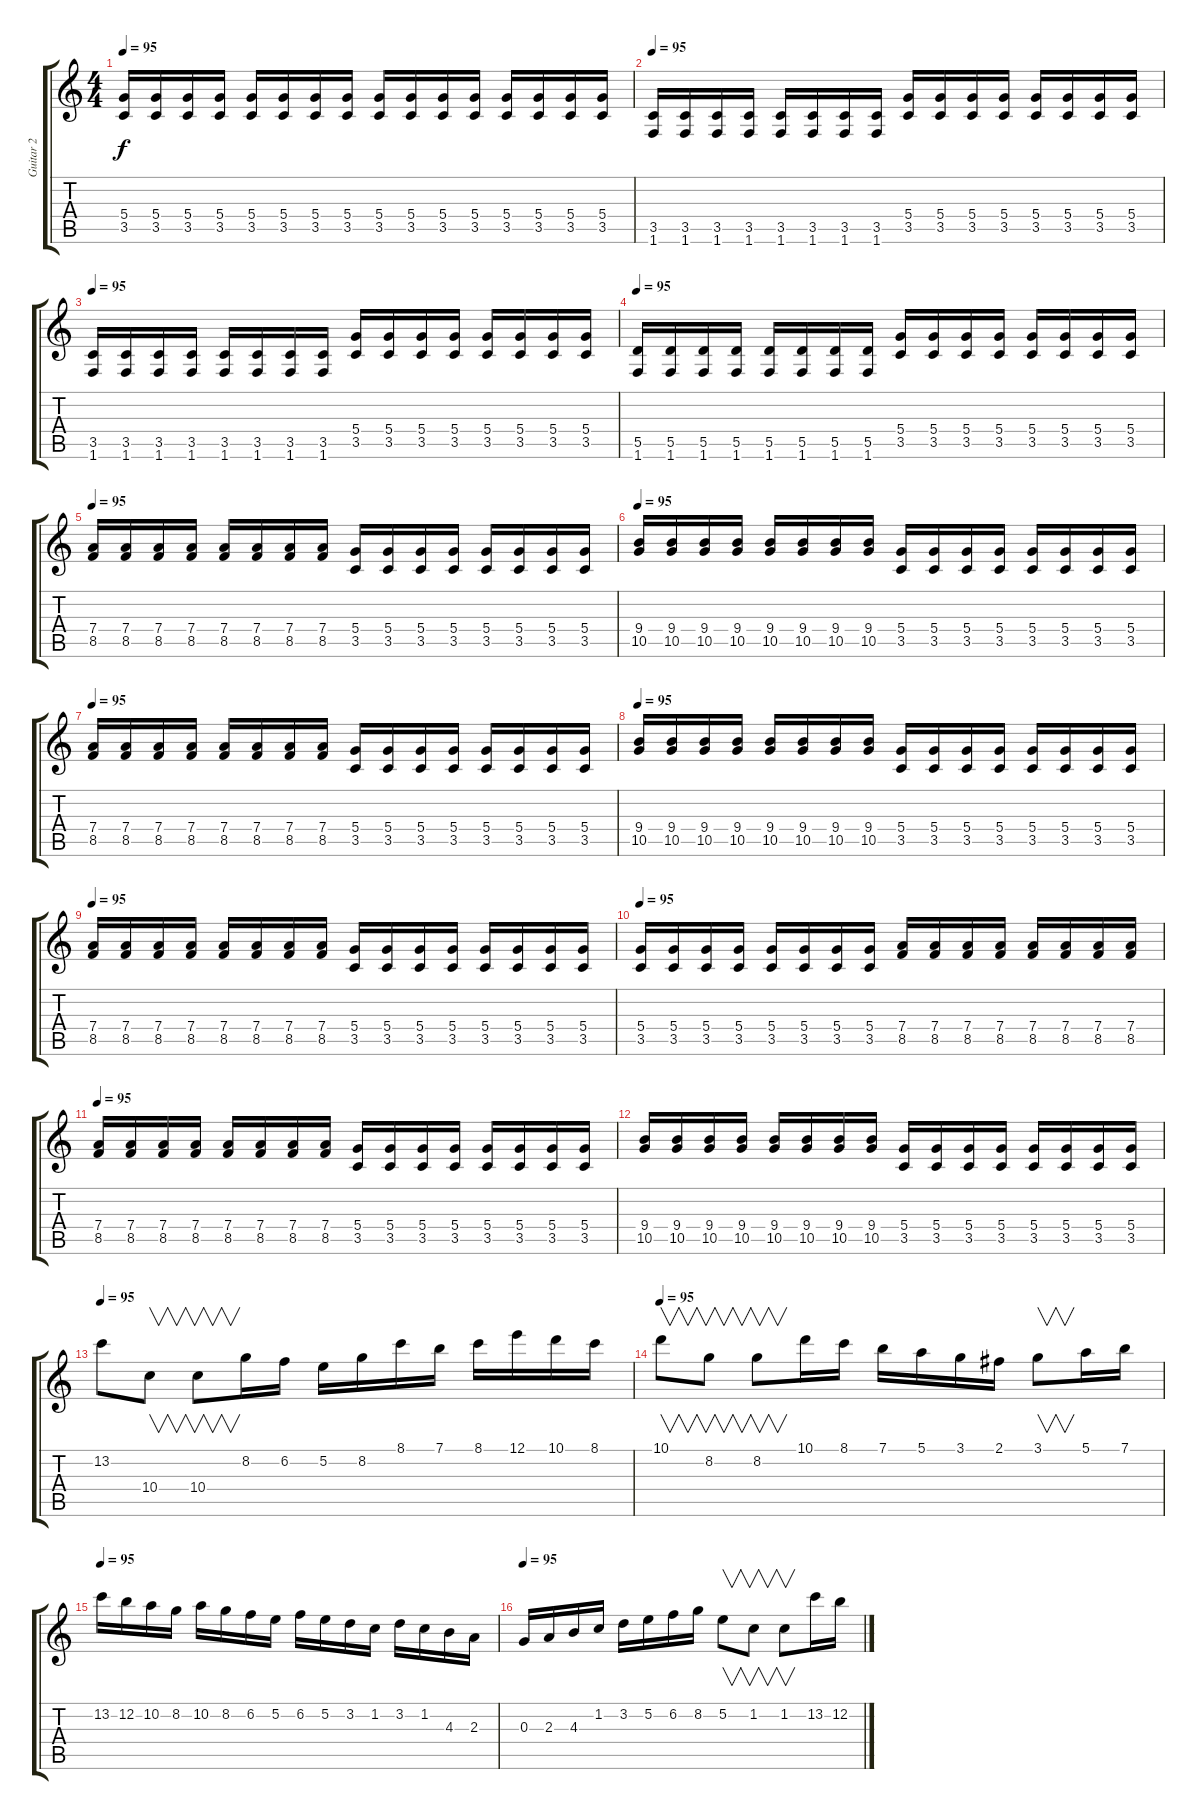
\track ("Guitar 2" "Guitar 2") {instrument distortionguitar}
\staff {score tabs}
\tuning (E4 B3 G3 D3 A2 E2) {hide}
\ts (4 4)
\tempo 95
\clef g2
\ks c
(5.4 3.5).16{dy f} (5.4 3.5).16 (5.4 3.5).16 (5.4 3.5).16 (5.4 3.5).16 (5.4 3.5).16 (5.4 3.5).16 (5.4 3.5).16 (5.4 3.5).16 (5.4 3.5).16 (5.4 3.5).16 (5.4 3.5).16 (5.4 3.5).16 (5.4 3.5).16 (5.4 3.5).16 (5.4 3.5).16 |
\tempo 95
(3.5 1.6).16 (3.5 1.6).16 (3.5 1.6).16 (3.5 1.6).16 (3.5 1.6).16 (3.5 1.6).16 (3.5 1.6).16 (3.5 1.6).16 (5.4 3.5).16 (5.4 3.5).16 (5.4 3.5).16 (5.4 3.5).16 (5.4 3.5).16 (5.4 3.5).16 (5.4 3.5).16 (5.4 3.5).16 |
\tempo 95
(3.5 1.6).16 (3.5 1.6).16 (3.5 1.6).16 (3.5 1.6).16 (3.5 1.6).16 (3.5 1.6).16 (3.5 1.6).16 (3.5 1.6).16 (5.4 3.5).16 (5.4 3.5).16 (5.4 3.5).16 (5.4 3.5).16 (5.4 3.5).16 (5.4 3.5).16 (5.4 3.5).16 (5.4 3.5).16 |
\tempo 95
(5.5 1.6).16 (5.5 1.6).16 (5.5 1.6).16 (5.5 1.6).16 (5.5 1.6).16 (5.5 1.6).16 (5.5 1.6).16 (5.5 1.6).16 (5.4 3.5).16 (5.4 3.5).16 (5.4 3.5).16 (5.4 3.5).16 (5.4 3.5).16 (5.4 3.5).16 (5.4 3.5).16 (5.4 3.5).16 |
\tempo 95
(7.4 8.5).16 (7.4 8.5).16 (7.4 8.5).16 (7.4 8.5).16 (7.4 8.5).16 (7.4 8.5).16 (7.4 8.5).16 (7.4 8.5).16 (5.4 3.5).16 (5.4 3.5).16 (5.4 3.5).16 (5.4 3.5).16 (5.4 3.5).16 (5.4 3.5).16 (5.4 3.5).16 (5.4 3.5).16 |
\tempo 95
(9.4 10.5).16 (9.4 10.5).16 (9.4 10.5).16 (9.4 10.5).16 (9.4 10.5).16 (9.4 10.5).16 (9.4 10.5).16 (9.4 10.5).16 (5.4 3.5).16 (5.4 3.5).16 (5.4 3.5).16 (5.4 3.5).16 (5.4 3.5).16 (5.4 3.5).16 (5.4 3.5).16 (5.4 3.5).16 |
\tempo 95
(7.4 8.5).16 (7.4 8.5).16 (7.4 8.5).16 (7.4 8.5).16 (7.4 8.5).16 (7.4 8.5).16 (7.4 8.5).16 (7.4 8.5).16 (5.4 3.5).16 (5.4 3.5).16 (5.4 3.5).16 (5.4 3.5).16 (5.4 3.5).16 (5.4 3.5).16 (5.4 3.5).16 (5.4 3.5).16 |
\tempo 95
(9.4 10.5).16 (9.4 10.5).16 (9.4 10.5).16 (9.4 10.5).16 (9.4 10.5).16 (9.4 10.5).16 (9.4 10.5).16 (9.4 10.5).16 (5.4 3.5).16 (5.4 3.5).16 (5.4 3.5).16 (5.4 3.5).16 (5.4 3.5).16 (5.4 3.5).16 (5.4 3.5).16 (5.4 3.5).16 |
\tempo 95
(7.4 8.5).16 (7.4 8.5).16 (7.4 8.5).16 (7.4 8.5).16 (7.4 8.5).16 (7.4 8.5).16 (7.4 8.5).16 (7.4 8.5).16 (5.4 3.5).16 (5.4 3.5).16 (5.4 3.5).16 (5.4 3.5).16 (5.4 3.5).16 (5.4 3.5).16 (5.4 3.5).16 (5.4 3.5).16 |
\tempo 95
(5.4 3.5).16 (5.4 3.5).16 (5.4 3.5).16 (5.4 3.5).16 (5.4 3.5).16 (5.4 3.5).16 (5.4 3.5).16 (5.4 3.5).16 (7.4 8.5).16 (7.4 8.5).16 (7.4 8.5).16 (7.4 8.5).16 (7.4 8.5).16 (7.4 8.5).16 (7.4 8.5).16 (7.4 8.5).16 |
\tempo 95
(7.4 8.5).16 (7.4 8.5).16 (7.4 8.5).16 (7.4 8.5).16 (7.4 8.5).16 (7.4 8.5).16 (7.4 8.5).16 (7.4 8.5).16 (5.4 3.5).16 (5.4 3.5).16 (5.4 3.5).16 (5.4 3.5).16 (5.4 3.5).16 (5.4 3.5).16 (5.4 3.5).16 (5.4 3.5).16 |
(9.4 10.5).16 (9.4 10.5).16 (9.4 10.5).16 (9.4 10.5).16 (9.4 10.5).16 (9.4 10.5).16 (9.4 10.5).16 (9.4 10.5).16 (5.4 3.5).16 (5.4 3.5).16 (5.4 3.5).16 (5.4 3.5).16 (5.4 3.5).16 (5.4 3.5).16 (5.4 3.5).16 (5.4 3.5).16 |
\tempo 95
13.2.8 10.4.8{v} 10.4.8{v} 8.2.16 6.2.16 5.2.16 8.2.16 8.1.16 7.1.16 8.1.16 12.1.16 10.1.16 8.1.16 |
\tempo 95
10.1.8{v} 8.2.8{v} 8.2.8{v} 10.1.16 8.1.16 7.1.16 5.1.16 3.1.16 2.1.16 3.1.8{v} 5.1.16 7.1.16 |
\tempo 95
13.2.16 12.2.16 10.2.16 8.2.16 10.2.16 8.2.16 6.2.16 5.2.16 6.2.16 5.2.16 3.2.16 1.2.16 3.2.16 1.2.16 4.3.16 2.3.16 |
\tempo 95
0.3.16 2.3.16 4.3.16 1.2.16 3.2.16 5.2.16 6.2.16 8.2.16 5.2.8{v} 1.2.8{v} 1.2.8{v} 13.2.16 12.2.16
